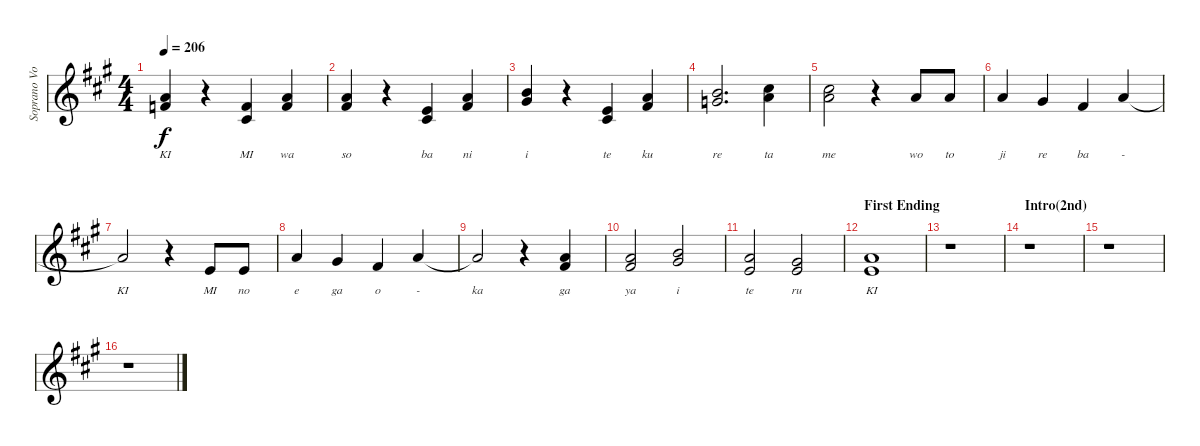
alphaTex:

\track ("Soprano Voice" "Soprano Vo") {instrument altosax}
\staff {score}
\tuning (E4 B3 G3 D3 A2 E2 B1) {hide}
\ts (4 4)
\tempo 206
\clef g2
\ks a
(1.1 10.2).4{lyrics (0 "KI") lyrics (1 "") lyrics (2 "") lyrics (3 "") lyrics (4 "") dy f} r.4 (1.1 2.2).4{lyrics (0 "MI") lyrics (1 "") lyrics (2 "") lyrics (3 "") lyrics (4 "")} (1.1 10.2).4{lyrics (0 "wa") lyrics (1 "") lyrics (2 "") lyrics (3 "") lyrics (4 "")} |
(5.1 7.2).4{lyrics (0 "so") lyrics (1 "") lyrics (2 "") lyrics (3 "") lyrics (4 "")} r.4 (0.1 2.2).4{lyrics (0 "ba") lyrics (1 "") lyrics (2 "") lyrics (3 "") lyrics (4 "")} (2.1 10.2).4{lyrics (0 "ni") lyrics (1 "") lyrics (2 "") lyrics (3 "") lyrics (4 "")} |
(4.1 12.2).4{lyrics (0 "i") lyrics (1 "") lyrics (2 "") lyrics (3 "") lyrics (4 "")} r.4 (0.1 2.2).4{lyrics (0 "te") lyrics (1 "") lyrics (2 "") lyrics (3 "") lyrics (4 "")} (2.1 10.2).4{lyrics (0 "ku") lyrics (1 "") lyrics (2 "") lyrics (3 "") lyrics (4 "")} |
(3.1 12.2).2{d lyrics (0 "re") lyrics (1 "") lyrics (2 "") lyrics (3 "") lyrics (4 "")} (9.1 10.2).4{lyrics (0 "ta") lyrics (1 "") lyrics (2 "") lyrics (3 "") lyrics (4 "")} |
(5.1 14.2).2{lyrics (0 "me") lyrics (1 "") lyrics (2 "") lyrics (3 "") lyrics (4 "")} r.4 5.1.8{lyrics (0 "wo") lyrics (1 "") lyrics (2 "") lyrics (3 "") lyrics (4 "")} 5.1.8{lyrics (0 "to") lyrics (1 "") lyrics (2 "") lyrics (3 "") lyrics (4 "")} |
5.1.4{lyrics (0 "ji") lyrics (1 "") lyrics (2 "") lyrics (3 "") lyrics (4 "")} 4.1.4{lyrics (0 "re") lyrics (1 "") lyrics (2 "") lyrics (3 "") lyrics (4 "")} 2.1.4{lyrics (0 "ba") lyrics (1 "") lyrics (2 "") lyrics (3 "") lyrics (4 "")} 5.1.4{lyrics (0 "-") lyrics (1 "") lyrics (2 "") lyrics (3 "") lyrics (4 "")} |
5.1{t}.2{lyrics (0 "KI") lyrics (1 "") lyrics (2 "") lyrics (3 "") lyrics (4 "")} r.4 0.1.8{lyrics (0 "MI") lyrics (1 "") lyrics (2 "") lyrics (3 "") lyrics (4 "")} 0.1.8{lyrics (0 "no") lyrics (1 "") lyrics (2 "") lyrics (3 "") lyrics (4 "")} |
5.1.4{lyrics (0 "e") lyrics (1 "") lyrics (2 "") lyrics (3 "") lyrics (4 "")} 4.1.4{lyrics (0 "ga") lyrics (1 "") lyrics (2 "") lyrics (3 "") lyrics (4 "")} 2.1.4{lyrics (0 "o") lyrics (1 "") lyrics (2 "") lyrics (3 "") lyrics (4 "")} 5.1.4{lyrics (0 "-") lyrics (1 "") lyrics (2 "") lyrics (3 "") lyrics (4 "")} |
5.1{t}.2{lyrics (0 "ka") lyrics (1 "") lyrics (2 "") lyrics (3 "") lyrics (4 "")} r.4 (5.1 7.2).4{lyrics (0 "ga") lyrics (1 "") lyrics (2 "") lyrics (3 "") lyrics (4 "")} |
(2.1 10.2).2{lyrics (0 "ya") lyrics (1 "") lyrics (2 "") lyrics (3 "") lyrics (4 "")} (4.1 12.2).2{lyrics (0 "i") lyrics (1 "") lyrics (2 "") lyrics (3 "") lyrics (4 "")} |
(5.1 5.2).2{lyrics (0 "te") lyrics (1 "") lyrics (2 "") lyrics (3 "") lyrics (4 "")} (0.1 9.2).2{lyrics (0 "ru") lyrics (1 "") lyrics (2 "") lyrics (3 "") lyrics (4 "")} |
\section ("" "First Ending")
(5.1 5.2).1{lyrics (0 "KI") lyrics (1 "") lyrics (2 "") lyrics (3 "") lyrics (4 "")} |
r.1 |
\section ("" "Intro(2nd)")
r.1 |
r.1 |
r.1
